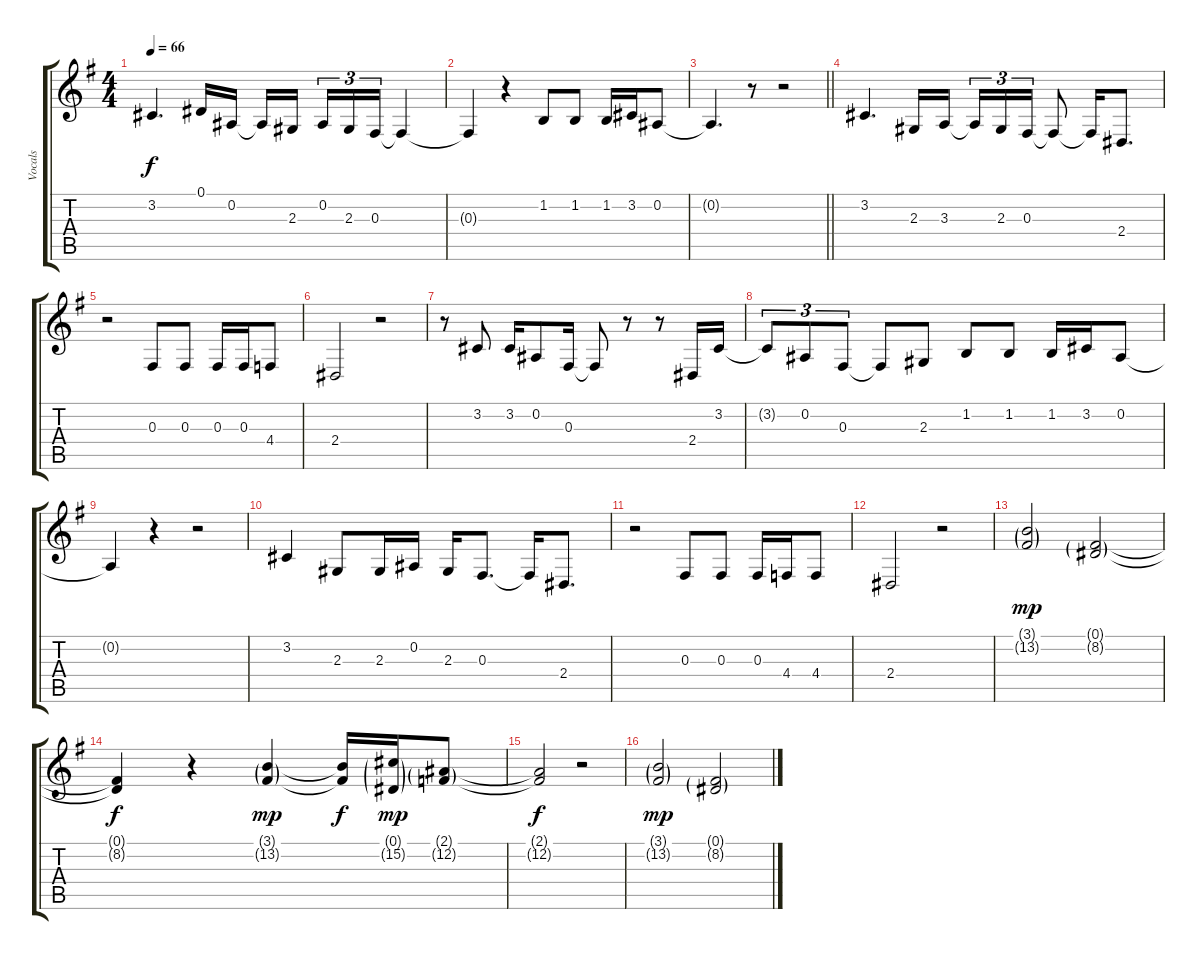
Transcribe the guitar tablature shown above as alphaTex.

\track ("Vocals" "Vocals") {instrument clarinet}
\staff {score tabs}
\tuning (Eb4 Bb3 Gb3 Db3 Ab2 Eb2) {hide}
\ts (4 4)
\tempo 66
\clef g2
\ks eminor
3.2.4{d dy f} 0.1.16 0.2.16 0.2{t}.16 2.3.16{beam splitsecondary} 0.2.16{tu (3 2)} 2.3.16{tu (3 2)} 0.3.16{tu (3 2)} 0.3{t}.4 |
0.3{t}.4 r.4 1.2.8 1.2.8 1.2.16 3.2.16 0.2.8 |
\barLineRight lightlight
0.2{t}.4{d} r.8 r.2 |
3.2.4{d} 2.3.16 3.3.16 3.3{t}.16{tu (3 2)} 2.3.16{tu (3 2)} 0.3.16{tu (3 2)} 0.3{t}.8 0.3{t}.16 2.4.8{d} |
r.2 0.3.8 0.3.8 0.3.16 0.3.16 4.4.8 |
2.4.2 r.2 |
r.8 3.2.8 3.2.16 0.2.8 0.3.16 0.3{t}.8 r.8 r.8 2.4.16 3.2.16 |
3.2{t}.8{tu (3 2)} 0.2.8{tu (3 2)} 0.3.8{tu (3 2)} 0.3{t}.8 2.3.8 1.2.8 1.2.8 1.2.16 3.2.16 0.2.8 |
0.2{t}.4 r.4 r.2 |
3.2.4 2.3.8 2.3.16 0.2.16 2.3.16 0.3.8{d} 0.3{t}.16 2.4.8{d} |
r.2 0.3.8 0.3.8 0.3.16 4.4.16 4.4.8 |
2.4.2 r.2 |
(3.1{g} 13.2{g}).2{dy mp} (0.1{g} 8.2{g}).2 |
(0.1{t} 8.2{t}).4{dy f} r.4 (3.1{g} 13.2{g}).4{dy mp} (3.1{t} 13.2{t}).16{dy f} (0.1{g} 15.2{g}).16{dy mp} (2.1{g} 12.2{g}).8 |
(2.1{t} 12.2{t}).2{dy f} r.2 |
(3.1{g} 13.2{g}).2{dy mp} (0.1{g} 8.2{g}).2
